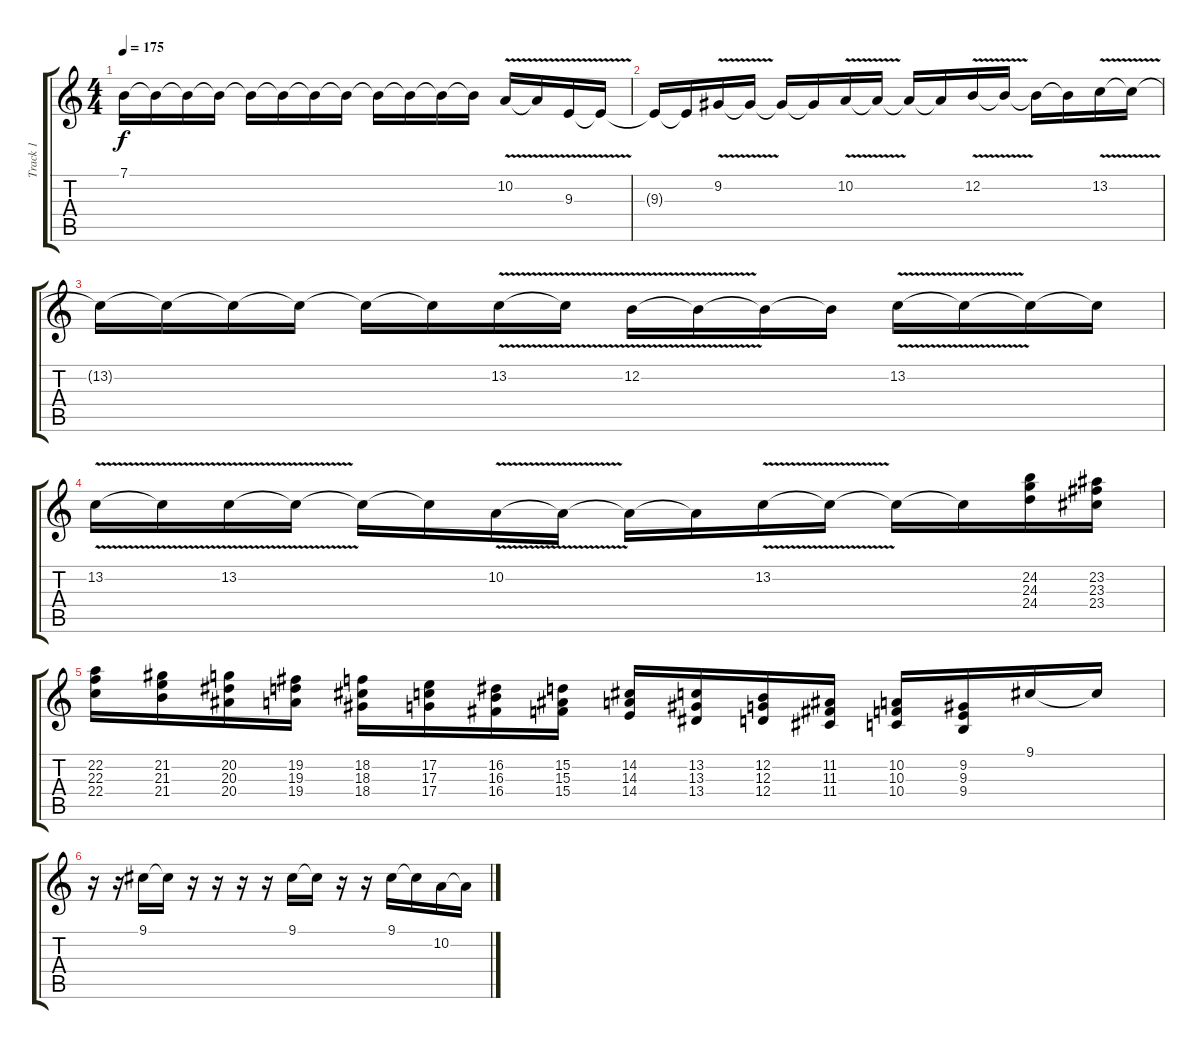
\track ("Track 1" "Track 1") {instrument lead5charang}
\staff {score tabs}
\tuning (E4 B3 G3 D3 A2 E2) {hide}
\ts (4 4)
\tempo 175
\clef g2
\ks c
7.1{t}.16{dy f} 7.1{t}.16 7.1{t}.16 7.1{t}.16 7.1{t}.16 7.1{t}.16 7.1{t}.16 7.1{t}.16 7.1{t}.16 7.1{t}.16 7.1{t}.16 7.1{t}.16 10.2{v}.16 10.2{t}.16 9.3{v}.16 9.3{t}.16 |
9.3{t}.16 9.3{t}.16 9.2{v}.16 9.2{t}.16 9.2{t}.16 9.2{t}.16 10.2{v}.16 10.2{t}.16 10.2{t}.16 10.2{t}.16 12.2{v}.16 12.2{t}.16 12.2{t}.16 12.2{t}.16 13.2{v}.16 13.2{t}.16 |
13.2{t}.16 13.2{t}.16 13.2{t}.16 13.2{t}.16 13.2{t}.16 13.2{t}.16 13.2{v}.16 13.2{t}.16 12.2{v}.16 12.2{t}.16 12.2{t}.16 12.2{t}.16 13.2{v}.16 13.2{t}.16 13.2{t}.16 13.2{t}.16 |
13.2{v}.16 13.2{t}.16 13.2{v}.16 13.2{t}.16 13.2{t}.16 13.2{t}.16 10.2{v}.16 10.2{t}.16 10.2{t}.16 10.2{t}.16 13.2{v}.16 13.2{t}.16 13.2{t}.16 13.2{t}.16 (24.2 24.3 24.4).16 (23.2 23.3 23.4).16 |
(22.2 22.3 22.4).16 (21.2 21.3 21.4).16 (20.2 20.3 20.4).16 (19.2 19.3 19.4).16 (18.2 18.3 18.4).16 (17.2 17.3 17.4).16 (16.2 16.3 16.4).16 (15.2 15.3 15.4).16 (14.2 14.3 14.4).16 (13.2 13.3 13.4).16 (12.2 12.3 12.4).16 (11.2 11.3 11.4).16 (10.2 10.3 10.4).16 (9.2 9.3 9.4).16 9.1.16 9.1{t}.16 |
r.16 r.16 9.1.16 9.1{t}.16 r.16 r.16 r.16 r.16 9.1.16 9.1{t}.16 r.16 r.16 9.1.16 9.1{t}.16 10.2.16 10.2{t}.16
